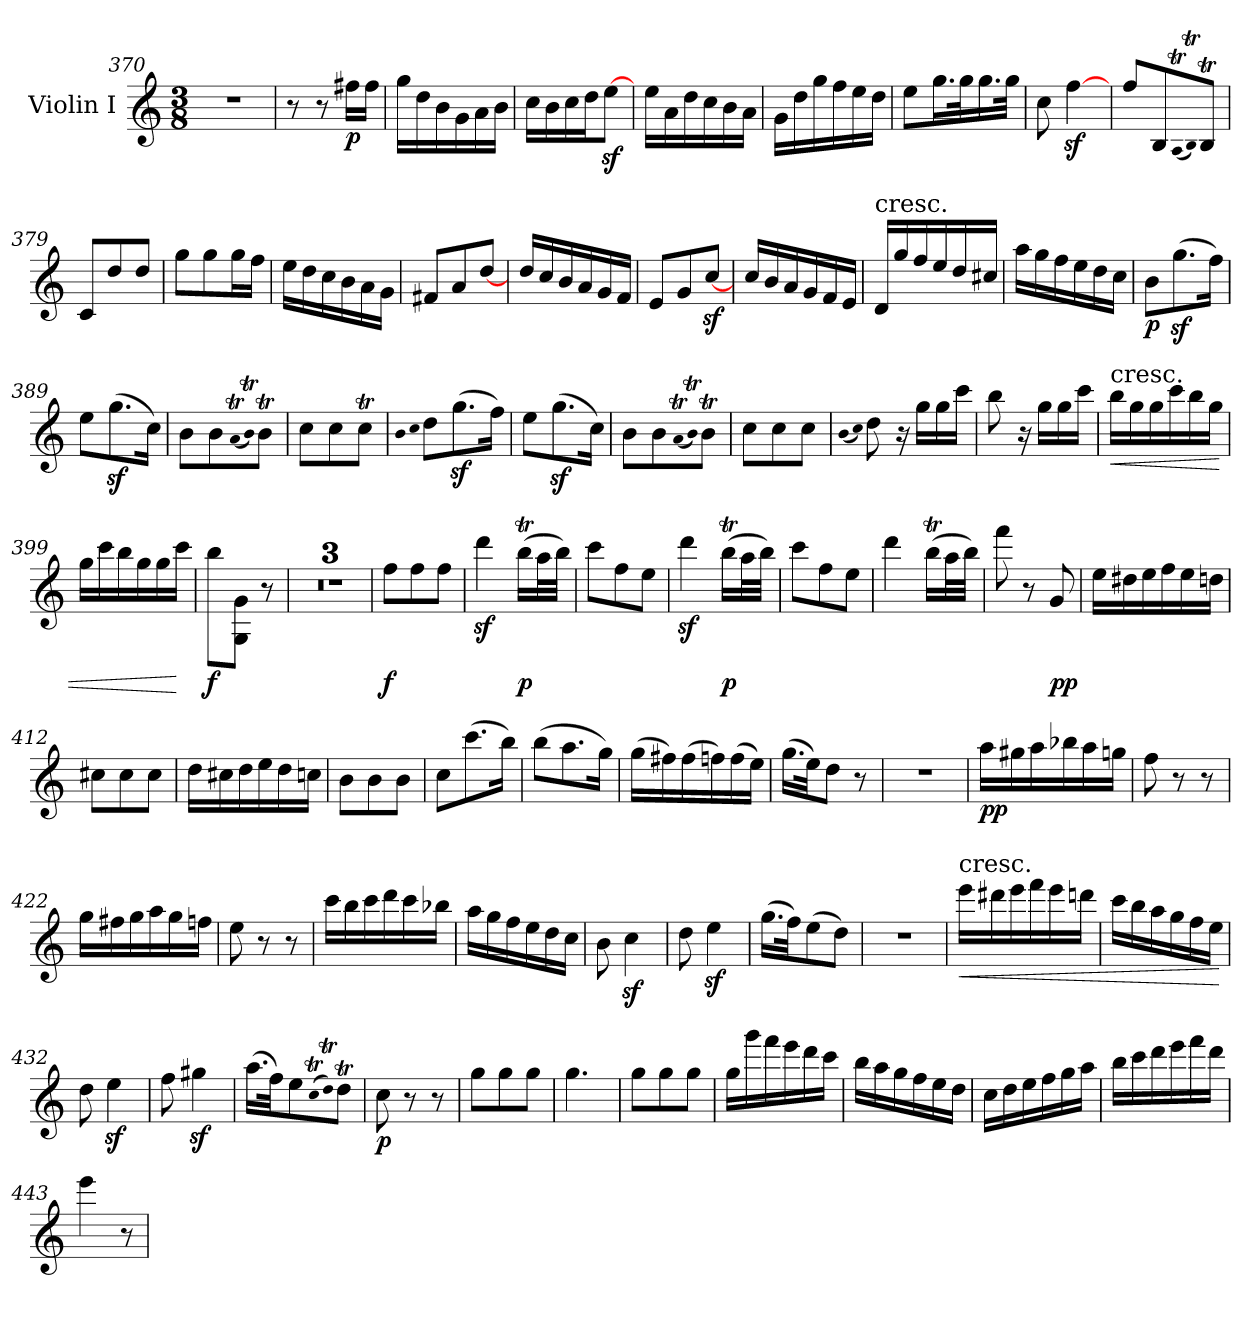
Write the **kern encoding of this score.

**kern	**dynam
*part1	*part1
*staff1	*staff1
*I"Violin I	*
*I'Vln	*
*clefG2	*
*k[]	*
*C:	*
*M3/8	*
=370	=370
4.r	.
=371	=371
8r	.
8r	.
16ff#X\LL	p
16ff#\JJ	.
=372	=372
16gg\LL	.
16dd\	.
16b\	.
16g\	.
16a\	.
16b\JJ	.
=373	=373
16cc\LL	.
16b\	.
16cc\	.
16dd\J	.
[8eez\J	.
=374	=374
16ee\LL	.
16a\	.
16dd\	.
16cc\	.
16b\	.
16a\JJ	.
=375	=375
16g\LL	.
16dd\	.
16gg\	.
16ff\	.
16ee\	.
16dd\JJ	.
=376	=376
8ee\L	.
16.gg\L	.
32gg\K	.
16.gg\	.
32gg\JJk	.
=377	=377
8cc	.
[4ffz	.
=378	=378
8ff/L	.
8B/	.
(qqAT	.
qqBt)	.
8Bt/J	.
=379	=379
8c/L	.
8dd/	.
8dd/J	.
=380	=380
8gg\L	.
8gg\	.
16gg\L	.
16ff\JJ	.
=381	=381
16ee\LL	.
16dd\	.
16cc\	.
16b\	.
16a\	.
16g\JJ	.
=382	=382
8f#X/L	.
8a/	.
[8dd/J	.
=383	=383
16dd/LL	.
16cc/	.
16b/	.
16a/	.
16g/	.
16f/JJ	.
=384	=384
8e/L	.
8g/	.
[8ccz/J	.
=385	=385
16cc/LL	.
16b/	.
16a/	.
16g/	.
16f/	.
16e/JJ	.
=386	=386
!LO:TX:a:t=cresc.	!
16d/LL	.
16gg/	.
16ff/	.
16ee/	.
16dd/	.
16cc#X/JJ	.
=387	=387
16aa\LL	.
16gg\	.
16ff\	.
16ee\	.
16dd\	.
16cc\JJ	.
=388	=388
8b\L	p
(8.ggz\	.
16ff\Jk)	.
=389	=389
8ee\L	.
(8.ggz\	.
16cc\Jk)	.
=390	=390
8b\L	.
8b\	.
(qqaT	.
qqbt)	.
8bt\J	.
=391	=391
8cc\L	.
8cc\	.
8ccT\J	.
=392	=392
qqb	.
qqcc	.
8dd\L	.
(8.ggz\	.
16ff\Jk)	.
=393	=393
8ee\L	.
(8.ggz\	.
16cc\Jk)	.
=394	=394
8b\L	.
8b\	.
(qqaT	.
qqbt)	.
8bt\J	.
=395	=395
8cc\L	.
8cc\	.
8cc\J	.
=396	=396
(qqb	.
qqcc)	.
8dd	.
16r	.
16gg\LL	.
16gg\	.
16ccc\JJ	.
=397	=397
8bb	.
16r	.
16gg\LL	.
16gg\	.
16ccc\JJ	.
=398	=398
!LO:TX:a:t=cresc.	!
!	!LO:HP:b
16bb\LL	<
16gg\	.
16gg\	.
16ccc\	.
16bb\	.
16gg\JJ	.
=399	=399
16gg\LL	.
16ccc\	.
16bb\	.
16gg\	.
16gg\	.
16ccc\JJ	[
=400	=400
8bb\L	f
8G\ 8g\J	.
8r	.
=401	=401
4.r	.
=402	=402
4.r	.
=403	=403
4.r	.
=404	=404
8ff\L	f
8ff\	.
8ff\J	.
=405	=405
4dddz	.
(16bbt\LL	p
32aa\L	.
32bb\JJJ)	.
=406	=406
8ccc\L	.
8ff\	.
8ee\J	.
=407	=407
4dddz	.
(16bbt\LL	p
32aa\L	.
32bb\JJJ)	.
=408	=408
8ccc\L	.
8ff\	.
8ee\J	.
=409	=409
4ddd	.
(16bbt\LL	.
32aa\L	.
32bb\JJJ)	.
=410	=410
8fff	.
8r	.
8g	pp
=411	=411
16ee\LL	.
16dd#X\	.
16ee\	.
16ff\	.
16ee\	.
16ddn\JJ	.
=412	=412
8cc#X\L	.
8cc#\	.
8cc#\J	.
=413	=413
16dd\LL	.
16cc#X\	.
16dd\	.
16ee\	.
16dd\	.
16ccn\JJ	.
=414	=414
8b\L	.
8b\	.
8b\J	.
=415	=415
8cc\L	.
(8.ccc\	.
16bb\Jk)	.
=416	=416
(8bb\L	.
8.aa\	.
16gg\Jk)	.
=417	=417
(16gg\LL	.
16ff#X\)	.
(16ff#\	.
16ffn\)	.
(16ff\	.
16ee\JJ)	.
=418	=418
(16.gg\LL	.
32ee\Jk)	.
8dd\J	.
8r	.
=419	=419
4.r	.
=420	=420
16aa\LL	pp
16gg#X\	.
16aa\	.
16bb-X\	.
16aa\	.
16ggn\JJ	.
=421	=421
8ff	.
8r	.
8r	.
=422	=422
16gg\LL	.
16ff#X\	.
16gg\	.
16aa\	.
16gg\	.
16ffn\JJ	.
=423	=423
8ee	.
8r	.
8r	.
=424	=424
16ccc\LL	.
16bb\	.
16ccc\	.
16ddd\	.
16ccc\	.
16bb-X\JJ	.
=425	=425
16aa\LL	.
16gg\	.
16ff\	.
16ee\	.
16dd\	.
16cc\JJ	.
=426	=426
8b	.
4ccz	.
=427	=427
8dd	.
4eez	.
=428	=428
(16.gg\LL	.
32ff\Jk)	.
(8ee\	.
8dd\J)	.
=429	=429
4.r	.
=430	=430
!LO:TX:a:t=cresc.	!
!	!LO:HP:b
16eee\LL	<
16ddd#X\	.
16eee\	.
16fff\	.
16eee\	.
16dddn\JJ	.
=431	=431
16ccc\LL	.
16bb\	.
16aa\	.
16gg\	.
16ff\	.
16ee\JJ	.
.	[
=432	=432
8dd	.
4eez	.
=433	=433
8ff	.
4gg#Xz	.
=434	=434
(16.aa\LL	.
32ff\Jk)	.
8ee\	.
(qqccT	.
qqddT)	.
8ddT\J	.
=435	=435
8cc	p
8r	.
8r	.
=436	=436
8gg\L	.
8gg\	.
8gg\J	.
=437	=437
4.gg	.
=438	=438
8gg\L	.
8gg\	.
8gg\J	.
=439	=439
16gg\LL	.
16ggg\	.
16fff\	.
16eee\	.
16ddd\	.
16ccc\JJ	.
=440	=440
16bb\LL	.
16aa\	.
16gg\	.
16ff\	.
16ee\	.
16dd\JJ	.
=441	=441
16cc\LL	.
16dd\	.
16ee\	.
16ff\	.
16gg\	.
16aa\JJ	.
=442	=442
16bb\LL	.
16ccc\	.
16ddd\	.
16eee\	.
16fff\	.
16ddd\JJ	.
=443	=443
4eee	.
8r	.
=	=
*-	*-
